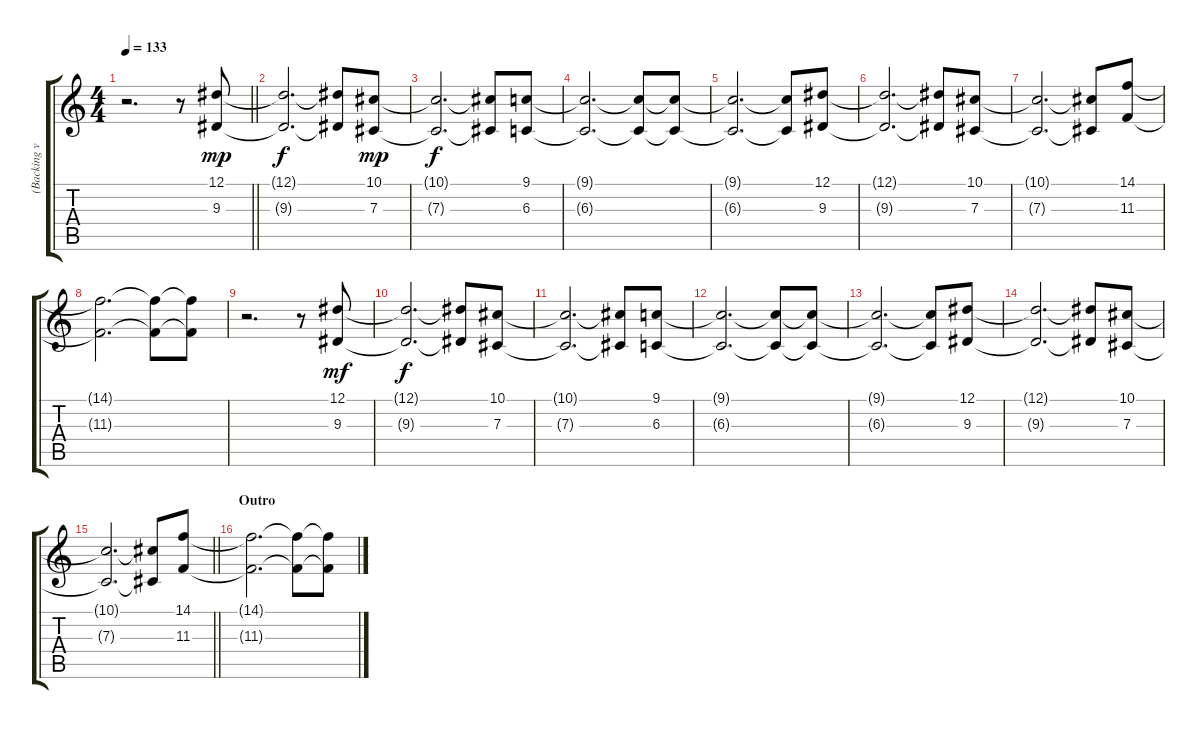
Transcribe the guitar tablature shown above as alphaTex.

\track ("(Backing vocal)" "(Backing v") {instrument shakuhachi}
\staff {score tabs}
\tuning (Eb4 Bb3 Gb3 Db3 Ab2 Eb2) {hide}
\ts (4 4)
\tempo 133
\clef g2
\barLineRight lightlight
\ks c
r.2{d dy mp} r.8 (12.1 9.3).8 |
(12.1{t} 9.3{t}).2{d dy f} (12.1{t} 9.3{t}).8 (10.1 7.3).8{dy mp} |
(10.1{t} 7.3{t}).2{d dy f} (10.1{t} 7.3{t}).8 (9.1 6.3).8 |
(9.1{t} 6.3{t}).2{d} (9.1{t} 6.3{t}).8 (9.1{t} 6.3{t}).8 |
(9.1{t} 6.3{t}).2{d} (9.1{t} 6.3{t}).8 (12.1 9.3).8 |
(12.1{t} 9.3{t}).2{d} (12.1{t} 9.3{t}).8 (10.1 7.3).8 |
(10.1{t} 7.3{t}).2{d} (10.1{t} 7.3{t}).8 (14.1 11.3).8 |
(14.1{t} 11.3{t}).2{d} (14.1{t} 11.3{t}).8 (14.1{t} 11.3{t}).8 |
r.2{d} r.8 (12.1 9.3).8{dy mf} |
(12.1{t} 9.3{t}).2{d dy f} (12.1{t} 9.3{t}).8 (10.1 7.3).8 |
(10.1{t} 7.3{t}).2{d} (10.1{t} 7.3{t}).8 (9.1 6.3).8 |
(9.1{t} 6.3{t}).2{d} (9.1{t} 6.3{t}).8 (9.1{t} 6.3{t}).8 |
(9.1{t} 6.3{t}).2{d} (9.1{t} 6.3{t}).8 (12.1 9.3).8 |
(12.1{t} 9.3{t}).2{d} (12.1{t} 9.3{t}).8 (10.1 7.3).8 |
\barLineRight lightlight
(10.1{t} 7.3{t}).2{d} (10.1{t} 7.3{t}).8 (14.1 11.3).8 |
\section ("" "Outro")
(14.1{t} 11.3{t}).2{d} (14.1{t} 11.3{t}).8 (14.1{t} 11.3{t}).8
